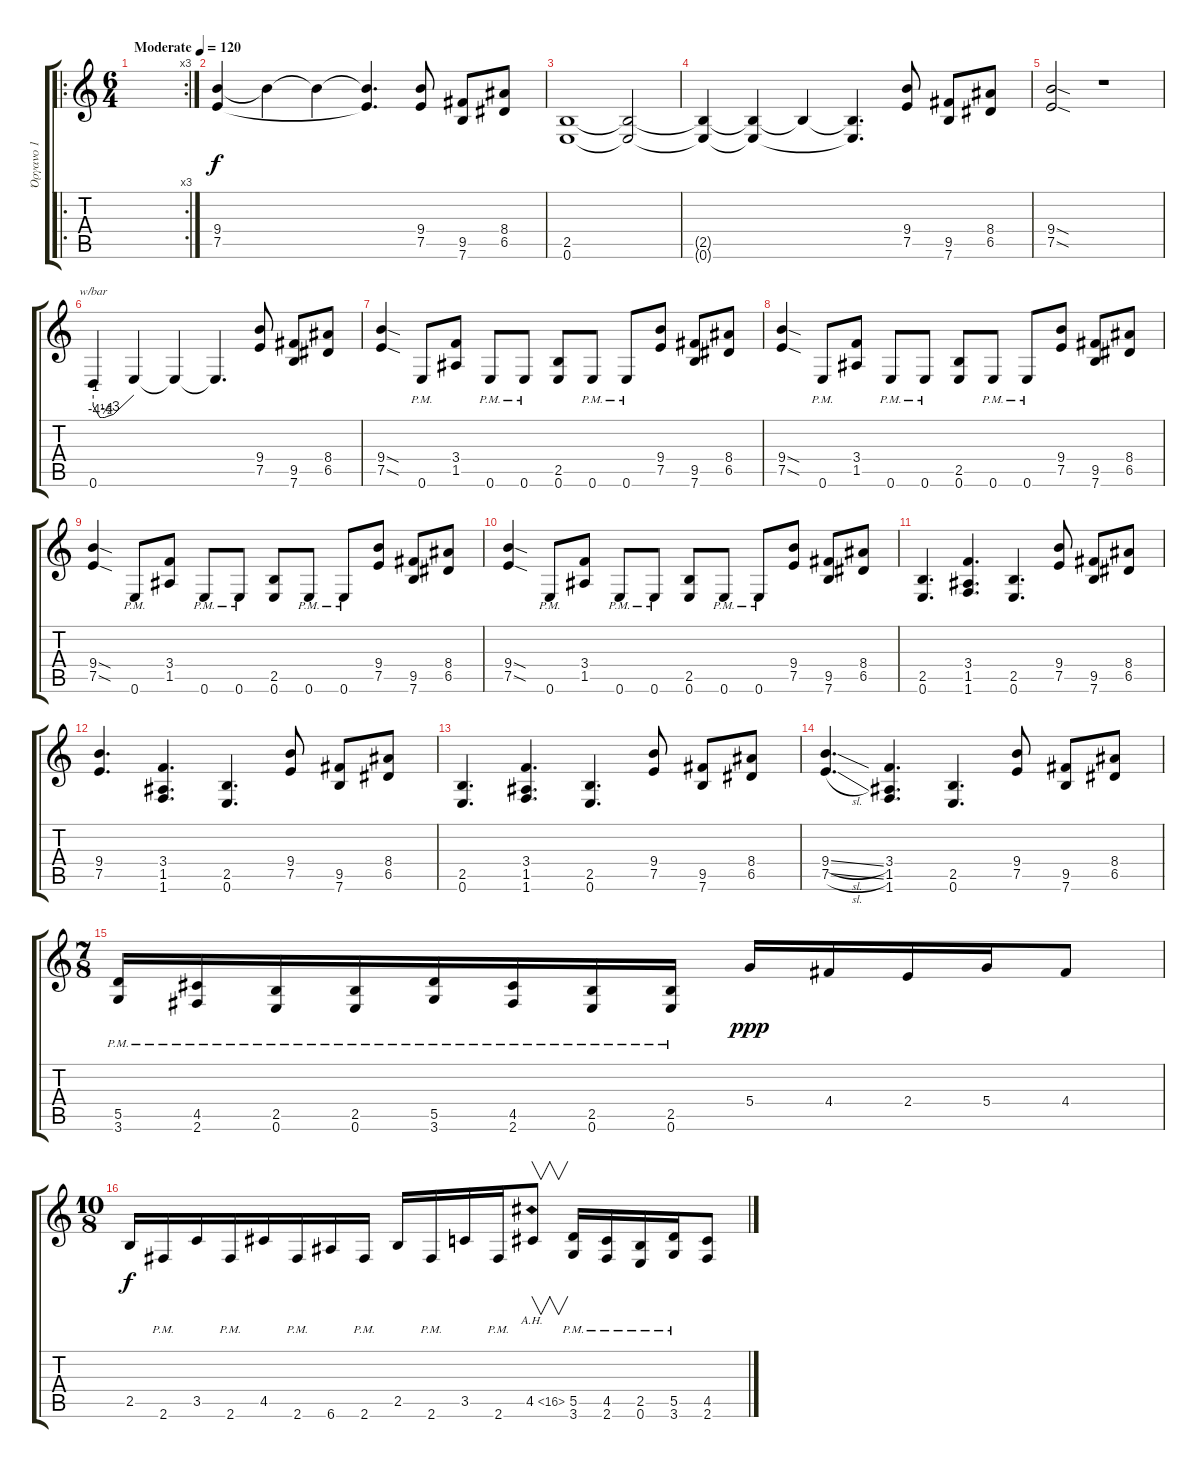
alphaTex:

\track ("Όργανο 1" "Όργανο 1") {instrument distortionguitar}
\staff {score tabs}
\tuning (E4 B3 G3 D3 A2 E2) {hide}
\ro
\rc 3
\ts (6 4)
\tempo (120 "Moderate")
\clef g2
\ks c
|
(9.4 7.5).4{volume 16} 9.4{t}.4 9.4{t}.4 (9.4{t} 7.5{t}).4{d} (9.4 7.5).8 (9.5 7.6).8 (8.4 6.5).8 |
(2.5 0.6).1 (2.5{t} 0.6{t}).2 |
(2.5{t} 0.6{t}).4 (2.5{t} 0.6{t}).4 2.5{t}.4 (2.5{t} 0.6{t}).4{d} (9.4 7.5).8 (9.5 7.6).8 (8.4 6.5).8 |
(9.4{sod} 7.5{sod}).2 r.1 |
0.6.4{tbe (custom default 0 -4 10 -18 12 -18 14 -18 17 -18 20 -16 30 -12 60 0)} 0.6{t}.4 0.6{t}.4 0.6{t}.4{d} (9.4 7.5).8 (9.5 7.6).8 (8.4 6.5).8 |
(9.4{sod} 7.5{sod}).4 0.6{pm}.8 (3.4 1.5).8 0.6{pm}.8 0.6{pm}.8 (2.5 0.6).8 0.6{pm}.8 0.6{pm}.8 (9.4 7.5).8 (9.5 7.6).8 (8.4 6.5).8 |
(9.4{sod} 7.5{sod}).4 0.6{pm}.8 (3.4 1.5).8 0.6{pm}.8 0.6{pm}.8 (2.5 0.6).8 0.6{pm}.8 0.6{pm}.8 (9.4 7.5).8 (9.5 7.6).8 (8.4 6.5).8 |
(9.4{sod} 7.5{sod}).4 0.6{pm}.8 (3.4 1.5).8 0.6{pm}.8 0.6{pm}.8 (2.5 0.6).8 0.6{pm}.8 0.6{pm}.8 (9.4 7.5).8 (9.5 7.6).8 (8.4 6.5).8 |
(9.4{sod} 7.5{sod}).4 0.6{pm}.8 (3.4 1.5).8 0.6{pm}.8 0.6{pm}.8 (2.5 0.6).8 0.6{pm}.8 0.6{pm}.8 (9.4 7.5).8 (9.5 7.6).8 (8.4 6.5).8 |
(2.5 0.6).4{d} (3.4 1.5 1.6).4{d} (2.5 0.6).4{d} (9.4 7.5).8 (9.5 7.6).8 (8.4 6.5).8 |
(9.4 7.5).4{d} (3.4 1.5 1.6).4{d} (2.5 0.6).4{d} (9.4 7.5).8 (9.5 7.6).8 (8.4 6.5).8 |
(2.5 0.6).4{d} (3.4 1.5 1.6).4{d} (2.5 0.6).4{d} (9.4 7.5).8 (9.5 7.6).8 (8.4 6.5).8 |
(9.4{sl} 7.5{sl}).4{d} (3.4 1.5 1.6).4{d} (2.5 0.6).4{d} (9.4 7.5).8 (9.5 7.6).8 (8.4 6.5).8 |
\ts (7 8)
(5.5{pm} 3.6{pm}).16 (4.5{pm} 2.6{pm}).16 (2.5{pm} 0.6{pm}).16 (2.5{pm} 0.6{pm}).16 (5.5{pm} 3.6{pm}).16 (4.5{pm} 2.6{pm}).16 (2.5{pm} 0.6{pm}).16 (2.5{pm} 0.6{pm}).16 5.4.16{dy ppp} 4.4.16 2.4.16 5.4.16 4.4.8 |
\ts (10 8)
2.5.16{dy f} 2.6{pm}.16 3.5.16 2.6{pm}.16 4.5.16 2.6{pm}.16 6.6.16 2.6{pm}.16 2.5.16 2.6{pm}.16 3.5.16 2.6{pm}.16 4.5{ah 12}.8{v} (5.5{pm} 3.6{pm}).16 (4.5{pm} 2.6{pm}).16 (2.5{pm} 0.6{pm}).16 (5.5{pm} 3.6{pm}).16 (4.5 2.6).8
